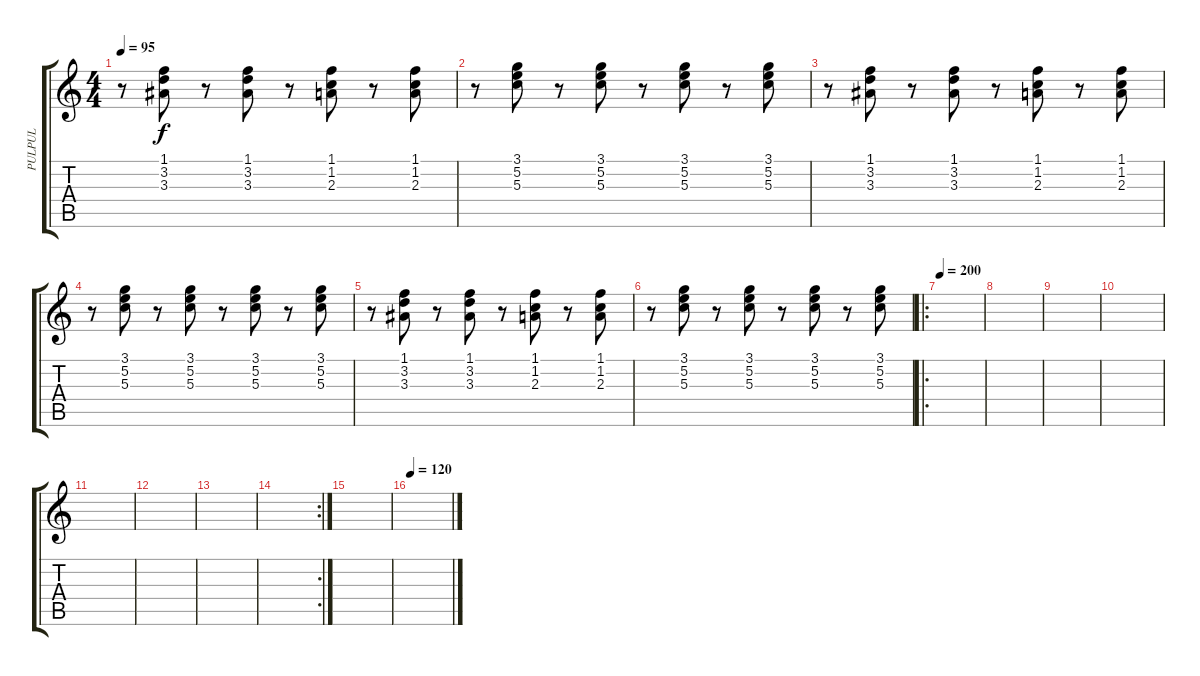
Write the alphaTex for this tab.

\track ("PULPUL" "PULPUL") {instrument electricguitarclean}
\staff {score tabs}
\tuning (E4 B3 G3 D3 A2 E2) {hide}
\ts (4 4)
\tempo 95
\clef g2
\ks c
r.8{dy f} (1.1 3.2 3.3).8 r.8 (1.1 3.2 3.3).8 r.8 (1.1 1.2 2.3).8 r.8 (1.1 1.2 2.3).8 |
r.8 (3.1 5.2 5.3).8 r.8 (3.1 5.2 5.3).8 r.8 (3.1 5.2 5.3).8 r.8 (3.1 5.2 5.3).8 |
r.8 (1.1 3.2 3.3).8 r.8 (1.1 3.2 3.3).8 r.8 (1.1 1.2 2.3).8 r.8 (1.1 1.2 2.3).8 |
r.8 (3.1 5.2 5.3).8 r.8 (3.1 5.2 5.3).8 r.8 (3.1 5.2 5.3).8 r.8 (3.1 5.2 5.3).8 |
r.8 (1.1 3.2 3.3).8 r.8 (1.1 3.2 3.3).8 r.8 (1.1 1.2 2.3).8 r.8 (1.1 1.2 2.3).8 |
r.8 (3.1 5.2 5.3).8 r.8 (3.1 5.2 5.3).8 r.8 (3.1 5.2 5.3).8 r.8 (3.1 5.2 5.3).8 |
\ro
\tempo 200
|
|
|
|
|
|
|
\rc 2
|
|
\tempo 120
